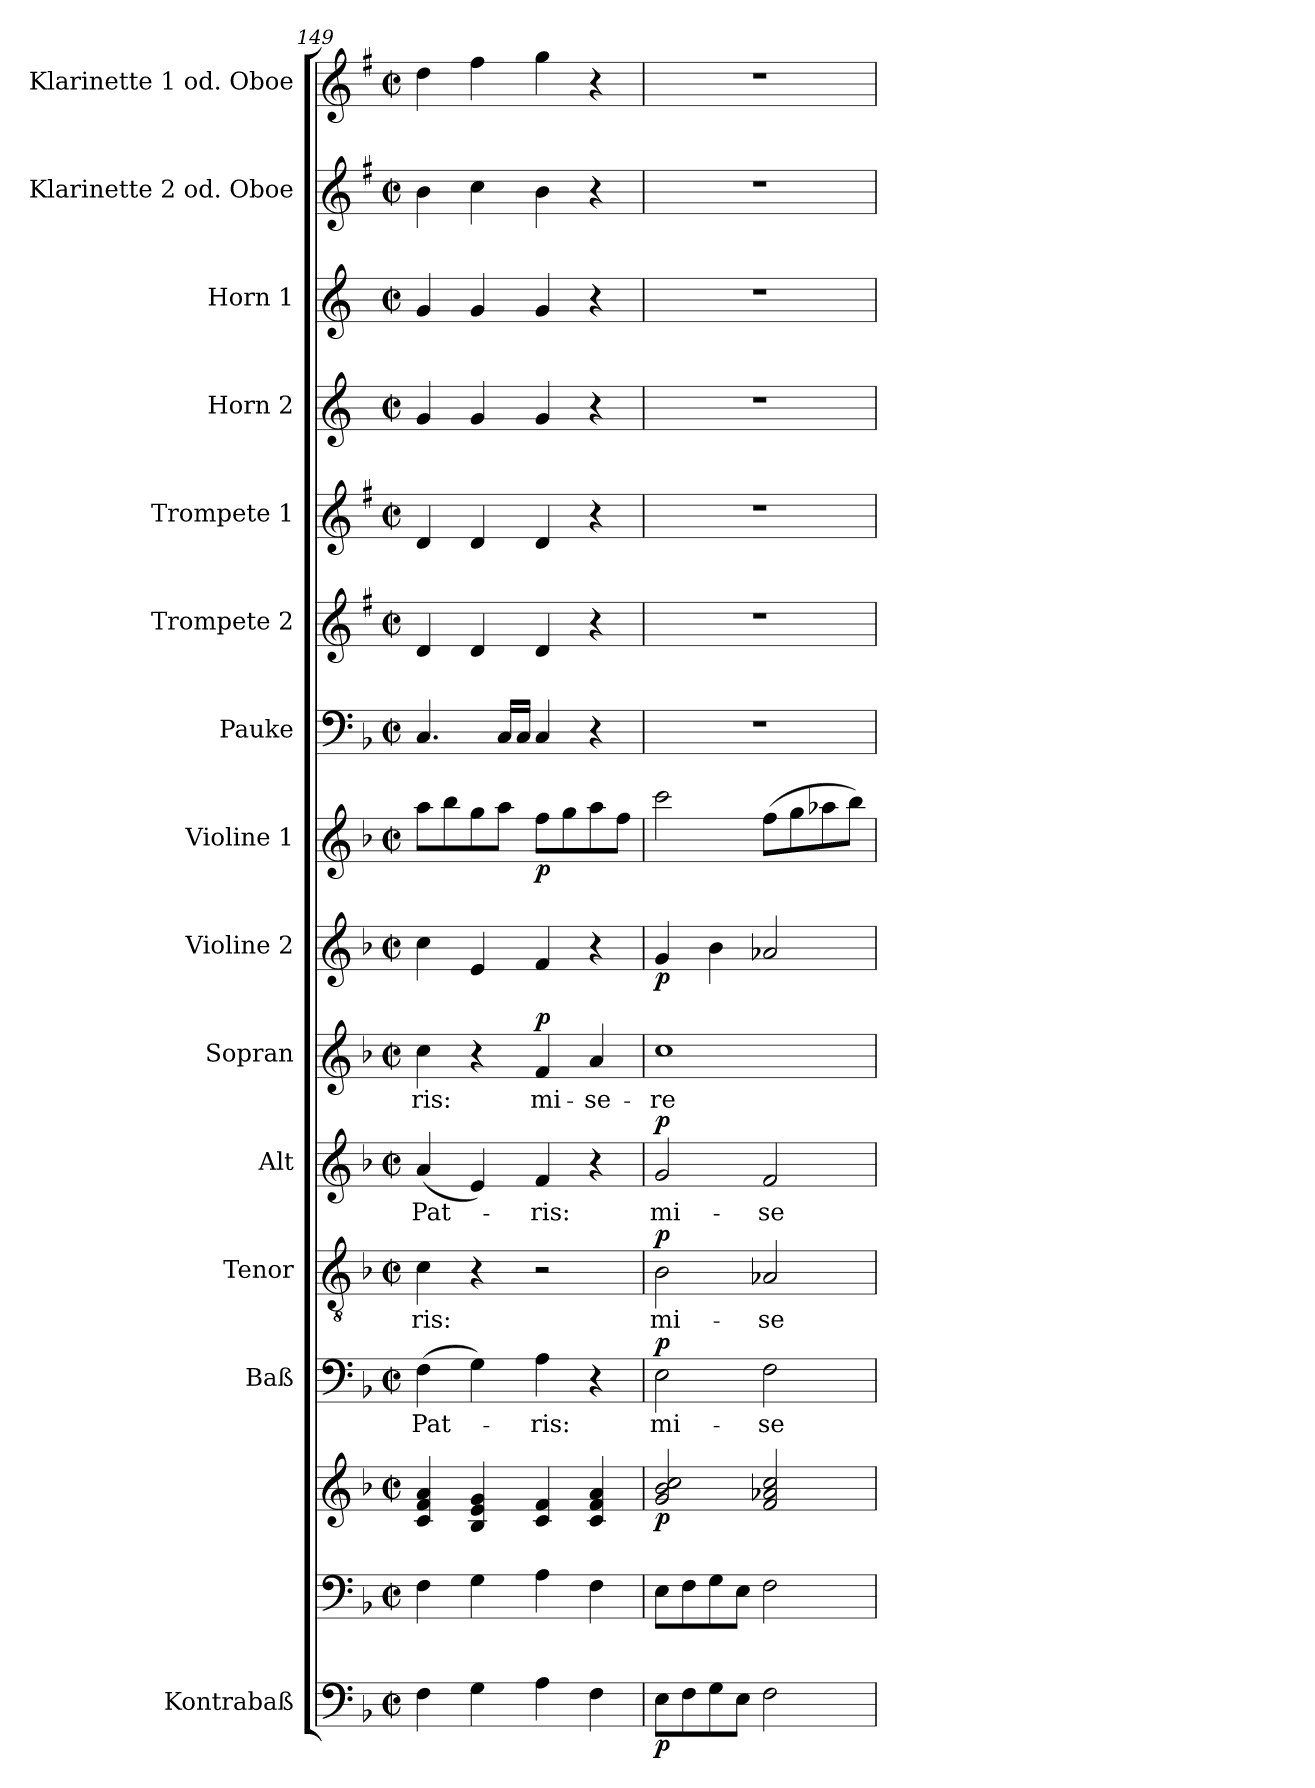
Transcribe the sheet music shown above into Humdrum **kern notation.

**kern	**dynam	**kern	**kern	**dynam	**kern	**text	**dynam	**kern	**text	**dynam	**kern	**text	**dynam	**kern	**text	**dynam	**kern	**dynam	**kern	**dynam	**kern	**kern	**kern	**kern	**kern	**kern	**kern
*part15	*part15	*part14	*part14	*part14	*part13	*part13	*part13	*part12	*part12	*part12	*part11	*part11	*part11	*part10	*part10	*part10	*part9	*part9	*part8	*part8	*part7	*part6	*part5	*part4	*part3	*part2	*part1
*staff16	*staff16	*staff15	*staff14	*staff14/15	*staff13	*staff13	*staff13	*staff12	*staff12	*staff12	*staff11	*staff11	*staff11	*staff10	*staff10	*staff10	*staff9	*staff9	*staff8	*staff8	*staff7	*staff6	*staff5	*staff4	*staff3	*staff2	*staff1
*I"Kontrabaß	*	*	*	*	*I"Baß	*	*	*I"Tenor	*	*	*I"Alt	*	*	*I"Sopran	*	*	*I"Violine 2	*	*I"Violine 1	*	*I"Pauke	*I"Trompete 2	*I"Trompete 1	*I"Horn 2	*I"Horn 1	*I"Klarinette 2 od. Oboe	*I"Klarinette 1 od. Oboe
*	*	*	*	*	*	*	*	*	*	*	*	*	*	*	*	*	*	*	*	*	*	*I'Tpt	*I'Tpt	*I'Hn	*I'Hn	*	*
*clefF4	*	*clefF4	*clefG2	*	*clefF4	*	*	*clefGv2	*	*	*clefG2	*	*	*clefG2	*	*	*clefG2	*	*clefG2	*	*clefF4	*clefG2	*clefG2	*clefG2	*clefG2	*clefG2	*clefG2
*ITrd7c12	*	*	*	*	*	*	*	*	*	*	*	*	*	*	*	*	*	*	*	*	*	*ITrd1c2	*ITrd1c2	*ITrd4c7	*ITrd4c7	*ITrd1c2	*ITrd1c2
*k[b-]	*	*k[b-]	*k[b-]	*	*k[b-]	*	*	*k[b-]	*	*	*k[b-]	*	*	*k[b-]	*	*	*k[b-]	*	*k[b-]	*	*k[b-]	*k[b-]	*k[b-]	*k[b-]	*k[b-]	*k[b-]	*k[b-]
*F:	*	*F:	*F:	*	*F:	*	*	*F:	*	*	*F:	*	*	*F:	*	*	*F:	*	*F:	*	*F:	*F:	*F:	*F:	*F:	*F:	*F:
*M2/2	*	*M2/2	*M2/2	*	*M2/2	*	*	*M2/2	*	*	*M2/2	*	*	*M2/2	*	*	*M2/2	*	*M2/2	*	*M2/2	*M2/2	*M2/2	*M2/2	*M2/2	*M2/2	*M2/2
*met(c|)	*	*met(c|)	*met(c|)	*	*met(c|)	*	*	*met(c|)	*	*	*met(c|)	*	*	*met(c|)	*	*	*met(c|)	*	*met(c|)	*	*met(c|)	*met(c|)	*met(c|)	*met(c|)	*met(c|)	*met(c|)	*met(c|)
=149	=149	=149	=149	=149	=149	=149	=149	=149	=149	=149	=149	=149	=149	=149	=149	=149	=149	=149	=149	=149	=149	=149	=149	=149	=149	=149	=149
!	!	!	!	!	!	!LO:LY:b	!	!	!LO:LY:b	!	!	!LO:LY:b	!	!	!LO:LY:b	!	!	!	!	!	!	!	!	!	!	!	!
4FF\	.	4F\	4c/ 4f/ 4a/	.	(>4F\	Pat-	.	4c\	-ris:	.	(<4a/	Pat-	.	4cc\	-ris:	.	4cc\	.	8aa\L	.	4.C/	4c/	4c/	4c/	4c/	4a\	4cc\
.	.	.	.	.	.	.	.	.	.	.	.	.	.	.	.	.	.	.	8bb-\	.	.	.	.	.	.	.	.
4GG\	.	4G\	4B-/ 4e/ 4g/	.	4G\)	.	.	4r	.	.	4e/)	.	.	4r	.	.	4e/	.	8gg\	.	.	4c/	4c/	4c/	4c/	4b-\	4ee\
.	.	.	.	.	.	.	.	.	.	.	.	.	.	.	.	.	.	.	8aa\J	.	16C/LL	.	.	.	.	.	.
.	.	.	.	.	.	.	.	.	.	.	.	.	.	.	.	.	.	.	.	.	16C/JJ	.	.	.	.	.	.
!	!	!	!	!	!	!LO:LY:b	!	!	!	!	!	!LO:LY:b	!	!	!LO:LY:b	!LO:DY:a	!	!	!	!LO:DY:b	!	!	!	!	!	!	!
4AA\	.	4A\	4c/ 4f/	.	4A\	-ris:	.	2r	.	.	4f/	-ris:	.	4f/	mi-	p	4f/	.	8ff\L	p	4C/	4c/	4c/	4c/	4c/	4a\	4ff\
.	.	.	.	.	.	.	.	.	.	.	.	.	.	.	.	.	.	.	8gg\	.	.	.	.	.	.	.	.
!	!	!	!	!	!	!	!	!	!	!	!	!	!	!	!LO:LY:b	!	!	!	!	!	!	!	!	!	!	!	!
4FF\	.	4F\	4c/ 4f/ 4a/	.	4r	.	.	.	.	.	4r	.	.	4a/	-se-	.	4r	.	8aa\	.	4r	4r	4r	4r	4r	4r	4r
.	.	.	.	.	.	.	.	.	.	.	.	.	.	.	.	.	.	.	8ff\J	.	.	.	.	.	.	.	.
!!LO:PB:g=z
=150	=150	=150	=150	=150	=150	=150	=150	=150	=150	=150	=150	=150	=150	=150	=150	=150	=150	=150	=150	=150	=150	=150	=150	=150	=150	=150	=150
!	!LO:DY:b	!	!	!LO:DY:b	!	!LO:LY:b	!LO:DY:a	!	!LO:LY:b	!LO:DY:a	!	!LO:LY:b	!LO:DY:a	!	!LO:LY:b	!	!	!LO:DY:b	!	!	!	!	!	!	!	!	!
8EE\L	p	8E\L	2g/ 2b-/ 2cc/	p	2E\	mi-	p	2B-\	mi-	p	2g/	mi-	p	1cc	-re-	.	4g/	p	2ccc\	.	1r	1r	1r	1r	1r	1r	1r
8FF\	.	8F\	.	.	.	.	.	.	.	.	.	.	.	.	.	.	.	.	.	.	.	.	.	.	.	.	.
8GG\	.	8G\	.	.	.	.	.	.	.	.	.	.	.	.	.	.	4b-\	.	.	.	.	.	.	.	.	.	.
8EE\J	.	8E\J	.	.	.	.	.	.	.	.	.	.	.	.	.	.	.	.	.	.	.	.	.	.	.	.	.
!	!	!	!	!	!	!LO:LY:b	!	!	!LO:LY:b	!	!	!LO:LY:b	!	!	!	!	!	!	!	!	!	!	!	!	!	!	!
2FF\	.	2F\	2f/ 2a-X/ 2cc/	.	2F\	-se-	.	2A-X/	-se-	.	2f/	-se-	.	.	.	.	2a-X/	.	(>8ff\L	.	.	.	.	.	.	.	.
.	.	.	.	.	.	.	.	.	.	.	.	.	.	.	.	.	.	.	8gg\	.	.	.	.	.	.	.	.
.	.	.	.	.	.	.	.	.	.	.	.	.	.	.	.	.	.	.	8aa-X\	.	.	.	.	.	.	.	.
.	.	.	.	.	.	.	.	.	.	.	.	.	.	.	.	.	.	.	8bb-\J)	.	.	.	.	.	.	.	.
=	=	=	=	=	=	=	=	=	=	=	=	=	=	=	=	=	=	=	=	=	=	=	=	=	=	=	=
*-	*-	*-	*-	*-	*-	*-	*-	*-	*-	*-	*-	*-	*-	*-	*-	*-	*-	*-	*-	*-	*-	*-	*-	*-	*-	*-	*-
